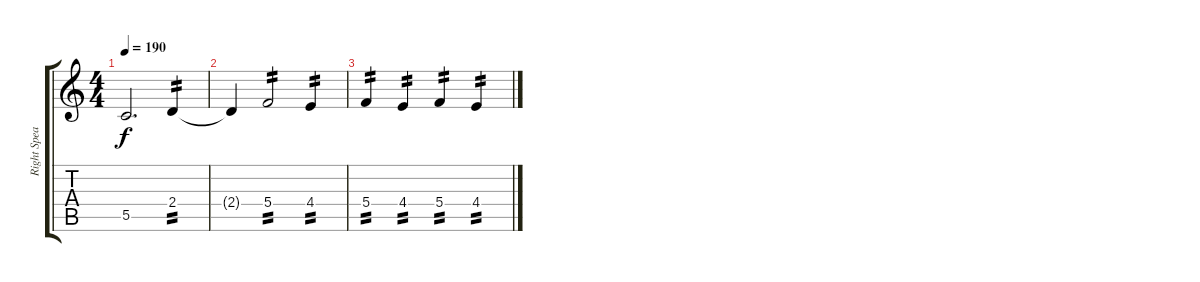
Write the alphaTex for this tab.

\track ("Right Speaker 2" "Right Spea") {instrument distortionguitar}
\staff {score tabs}
\tuning (D4 A3 F3 C3 G2 D2) {hide}
\ts (4 4)
\tempo 190
\clef g2
\ks c
5.5{t}.2{d dy f} 2.4.4{tp 2} |
2.4{t}.4 5.4.2{tp 2} 4.4.4{tp 2} |
5.4.4{tp 2} 4.4.4{tp 2} 5.4.4{tp 2} 4.4.4{tp 2}
